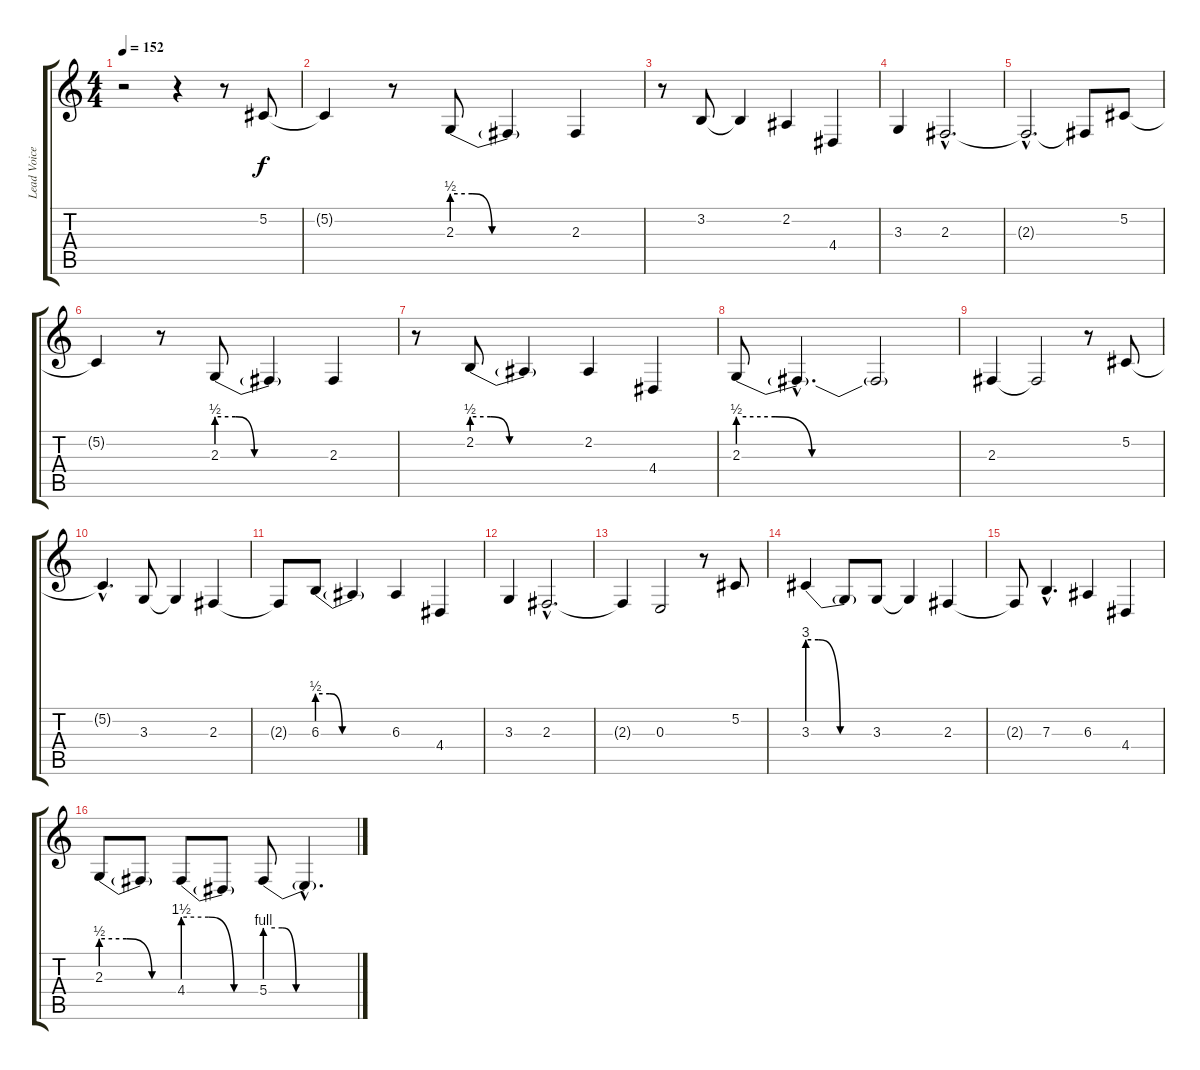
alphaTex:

\track ("Lead Voice" "Lead Voice") {instrument lead2sawtooth}
\staff {score tabs}
\tuning (Db4 Ab3 E3 B2 Gb2 Db2) {hide}
\ts (4 4)
\tempo 152
\clef g2
\ks c
r.2{dy f} r.4 r.8 5.2.8 |
5.2{t}.4 r.8 2.3{be (custom 0 2 10 2 20 0 40 0 60 0)}.8 2.3{t}.4 2.3.4 |
r.8 3.2.8 3.2{t}.4 2.2.4 4.4.4 |
3.3.4 2.3{hac}.2{d} |
2.3{hac t}.2{d} 2.3{t}.8 5.2.8 |
5.2{t}.4 r.8 2.3{be (custom 0 2 10 2 20 0 40 0 60 0)}.8 2.3{t}.4 2.3.4 |
r.8 2.2{be (custom 0 2 10 2 20 0 40 0 60 0)}.8 2.2{t}.4 2.2.4 4.4.4 |
2.3{be (custom 0 2 10 2 20 0 30 0 40 0 60 0)}.8 2.3{hac t}.4{d} 2.3{t}.2 |
2.3.4 2.3{t}.2 r.8 5.2.8 |
5.2{hac t}.4{d} 3.3.8 3.3{t}.4 2.3.4 |
2.3{t}.8 6.3{be (custom 0 2 10 2 20 0 40 0 60 0)}.8 6.3{t}.4 6.3.4 4.4.4 |
3.3.4 2.3{hac}.2{d} |
2.3{t}.4 0.3.2 r.8 5.2.8 |
3.3{be (custom 0 12 10 12 30 0 45 0 60 0)}.4 3.3{t}.8 3.3.8 3.3{t}.4 2.3.4 |
2.3{t}.8 7.3{hac}.4{d} 6.3.4 4.4.4 |
2.3{be (custom 0 2 20 2 40 0 60 0)}.8 2.3{t}.8 4.4{be (custom 0 6 20 6 40 0 60 0)}.8 4.4{t}.8 5.4{be (custom 0 4 11 4 20 0 40 0 60 0)}.8 5.4{hac t}.4{d}
